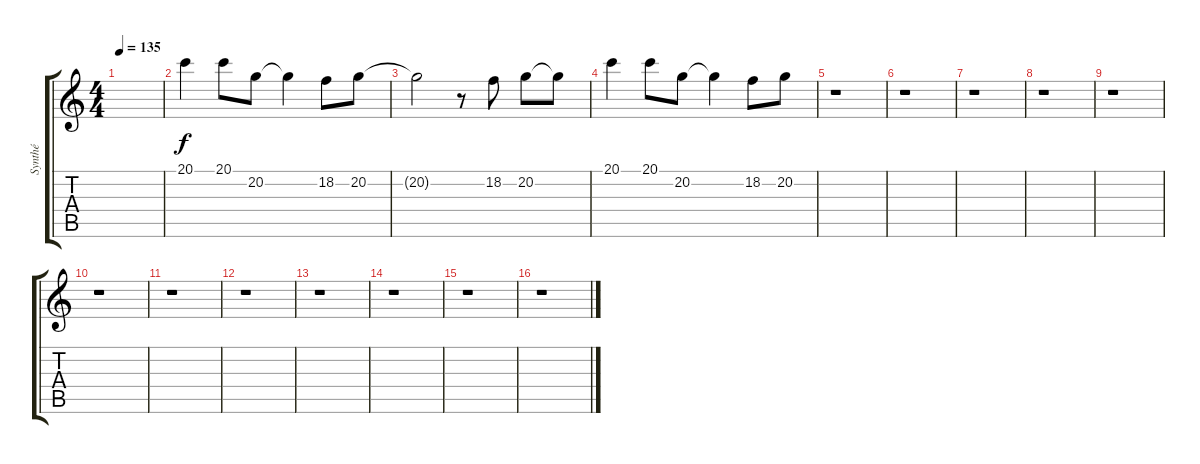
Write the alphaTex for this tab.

\track ("Synthé" "Synthé") {instrument electricgrandpiano}
\staff {score tabs}
\tuning (E4 B3 G3 D3 A2 E2) {hide}
\ts (4 4)
\tempo 135
\clef g2
\ks c
|
20.1.4 20.1.8 20.2.8 20.2{t}.4 18.2.8 20.2.8 |
20.2{t}.2 r.8 18.2.8 20.2.8 20.2{t}.8 |
20.1.4 20.1.8 20.2.8 20.2{t}.4 18.2.8 20.2.8 |
r.1 |
r.1 |
r.1 |
r.1 |
r.1 |
r.1 |
r.1 |
r.1 |
r.1 |
r.1 |
r.1 |
r.1
